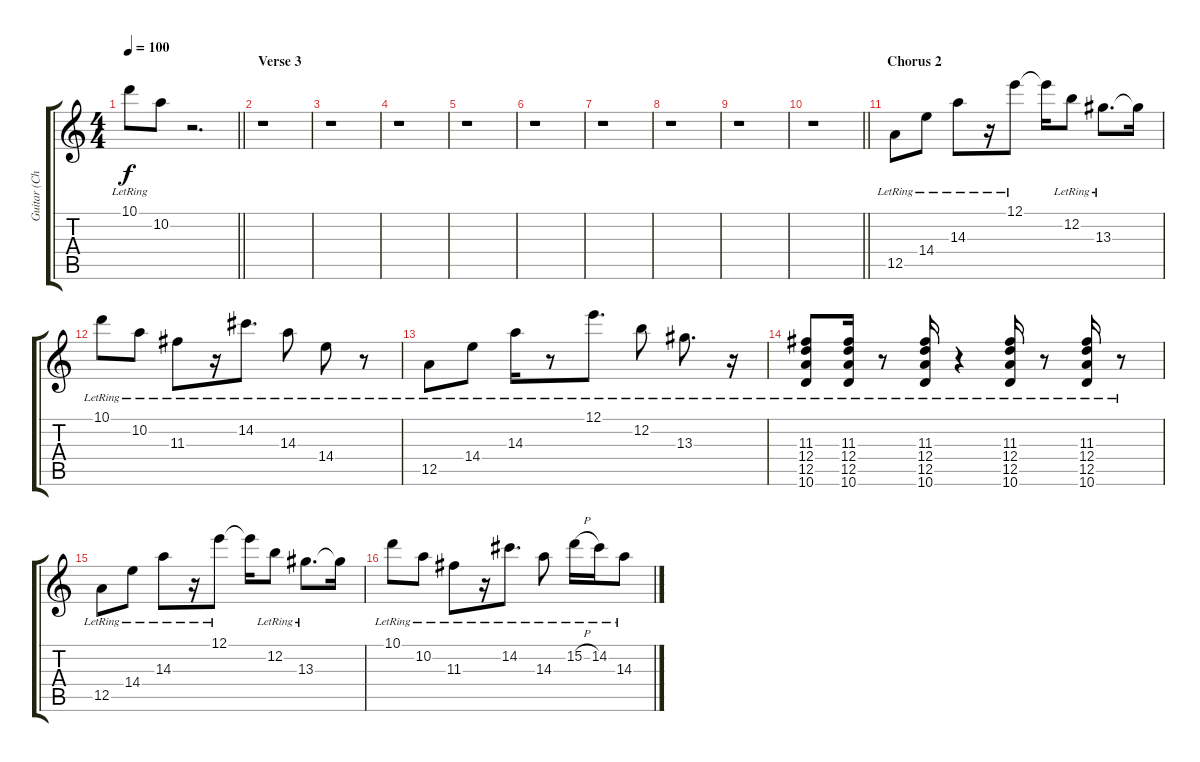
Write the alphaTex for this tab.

\track ("Guitar (Chorus)" "Guitar (Ch") {instrument overdrivenguitar}
\staff {score tabs}
\tuning (E4 B3 G3 D3 A2 E2) {hide}
\ts (4 4)
\tempo 100
\clef g2
\barLineRight lightlight
\ks c
10.1{lr}.8{dy f} 10.2.8 r.2{d} |
\section ("" "Verse 3")
r.1 |
r.1 |
r.1 |
r.1 |
r.1 |
r.1 |
r.1 |
r.1 |
\barLineRight lightlight
r.1 |
\section ("" "Chorus 2")
12.5{lr}.8 14.4{lr}.8 14.3{lr}.8 r.16 12.1{lr}.8 12.1{t}.16 12.2{lr}.8 13.3{lr}.8{d} 13.3{t}.16 |
10.1{lr}.8 10.2{lr}.8 11.3{lr}.8 r.16 14.2{lr}.8{d} 14.3{lr}.8 14.4{lr}.8 r.8 |
12.5{lr}.8 14.4{lr}.8 14.3{lr}.16 r.8 12.1{lr}.8{d} 12.2{lr}.8 13.3{lr}.8{d} r.16 |
(11.3{lr} 12.4{lr} 12.5 10.6).8 (11.3{lr} 12.4{lr} 12.5 10.6).16 r.8 (11.3{lr} 12.4{lr} 12.5 10.6).16 r.4 (11.3{lr} 12.4{lr} 12.5 10.6).16 r.8 (11.3{lr} 12.4{lr} 12.5 10.6).16 r.8 |
12.5{lr}.8 14.4{lr}.8 14.3{lr}.8 r.16 12.1{lr}.8 12.1{t}.16 12.2{lr}.8 13.3{lr}.8{d} 13.3{t}.16 |
10.1{lr}.8 10.2{lr}.8 11.3{lr}.8 r.16 14.2{lr}.8{d} 14.3{lr}.8 15.2{h lr}.16 14.2{lr}.16 14.3{lr}.8
